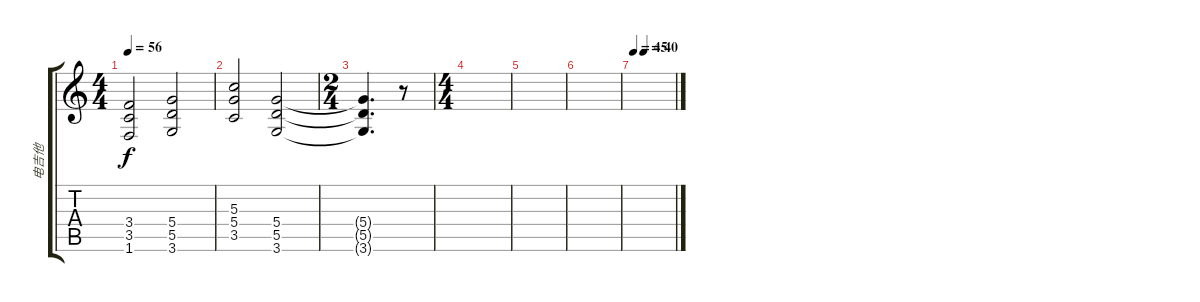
\track ("电吉他" "电吉他") {instrument overdrivenguitar}
\staff {score tabs}
\tuning (E4 B3 G3 D3 A2 E2) {hide}
\ts (4 4)
\tempo 56
\clef g2
\ks c
(3.4 3.5 1.6).2{dy f} (5.4 5.5 3.6).2 |
(5.3 5.4 3.5).2 (5.4 5.5 3.6).2 |
\ts (2 4)
(5.4{t} 5.5{t} 3.6{t}).4{d} r.8 |
\ts (4 4)
|
|
|
\tempo 45
\tempo (40 0.25)
